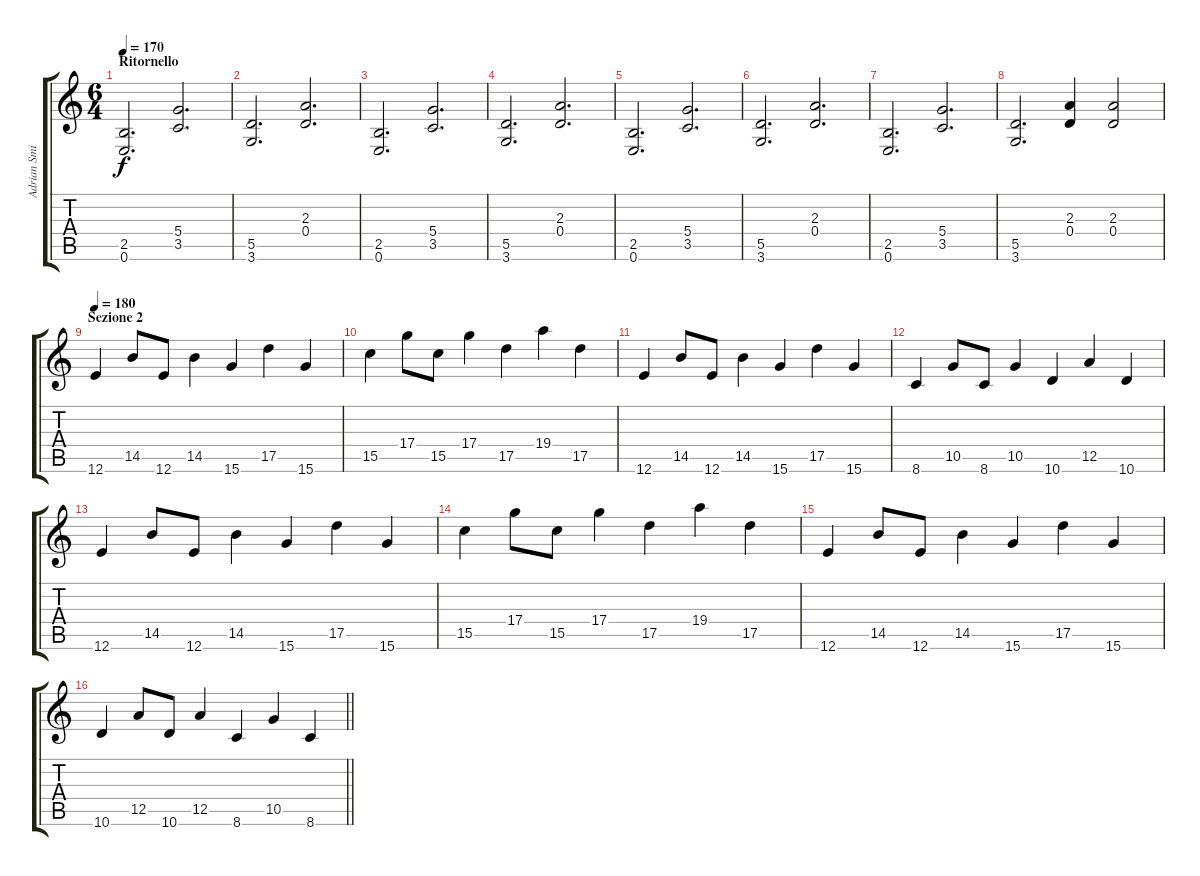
\track ("Adrian Smith" "Adrian Smi") {instrument distortionguitar}
\staff {score tabs}
\tuning (E4 B3 G3 D3 A2 E2) {hide}
\ts (6 4)
\section ("" "Ritornello")
\tempo 170
\clef g2
\ks c
(2.5 0.6).2{d dy f instrument distortionguitar} (5.4 3.5).2{d} |
(5.5 3.6).2{d} (2.3 0.4).2{d} |
(2.5 0.6).2{d} (5.4 3.5).2{d} |
(5.5 3.6).2{d} (2.3 0.4).2{d} |
(2.5 0.6).2{d} (5.4 3.5).2{d} |
(5.5 3.6).2{d} (2.3 0.4).2{d} |
(2.5 0.6).2{d} (5.4 3.5).2{d} |
(5.5 3.6).2{d} (2.3 0.4).4 (2.3 0.4).2 |
\section ("" "Sezione 2")
\tempo 180
12.6.4{balance 8} 14.5.8 12.6.8 14.5.4 15.6.4 17.5.4 15.6.4 |
15.5.4 17.4.8 15.5.8 17.4.4 17.5.4 19.4.4 17.5.4 |
12.6.4 14.5.8 12.6.8 14.5.4 15.6.4 17.5.4 15.6.4 |
8.6.4 10.5.8 8.6.8 10.5.4 10.6.4 12.5.4 10.6.4 |
12.6.4 14.5.8 12.6.8 14.5.4 15.6.4 17.5.4 15.6.4 |
15.5.4 17.4.8 15.5.8 17.4.4 17.5.4 19.4.4 17.5.4 |
12.6.4 14.5.8 12.6.8 14.5.4 15.6.4 17.5.4 15.6.4 |
\barLineRight lightlight
10.6.4 12.5.8 10.6.8 12.5.4 8.6.4 10.5.4 8.6.4
